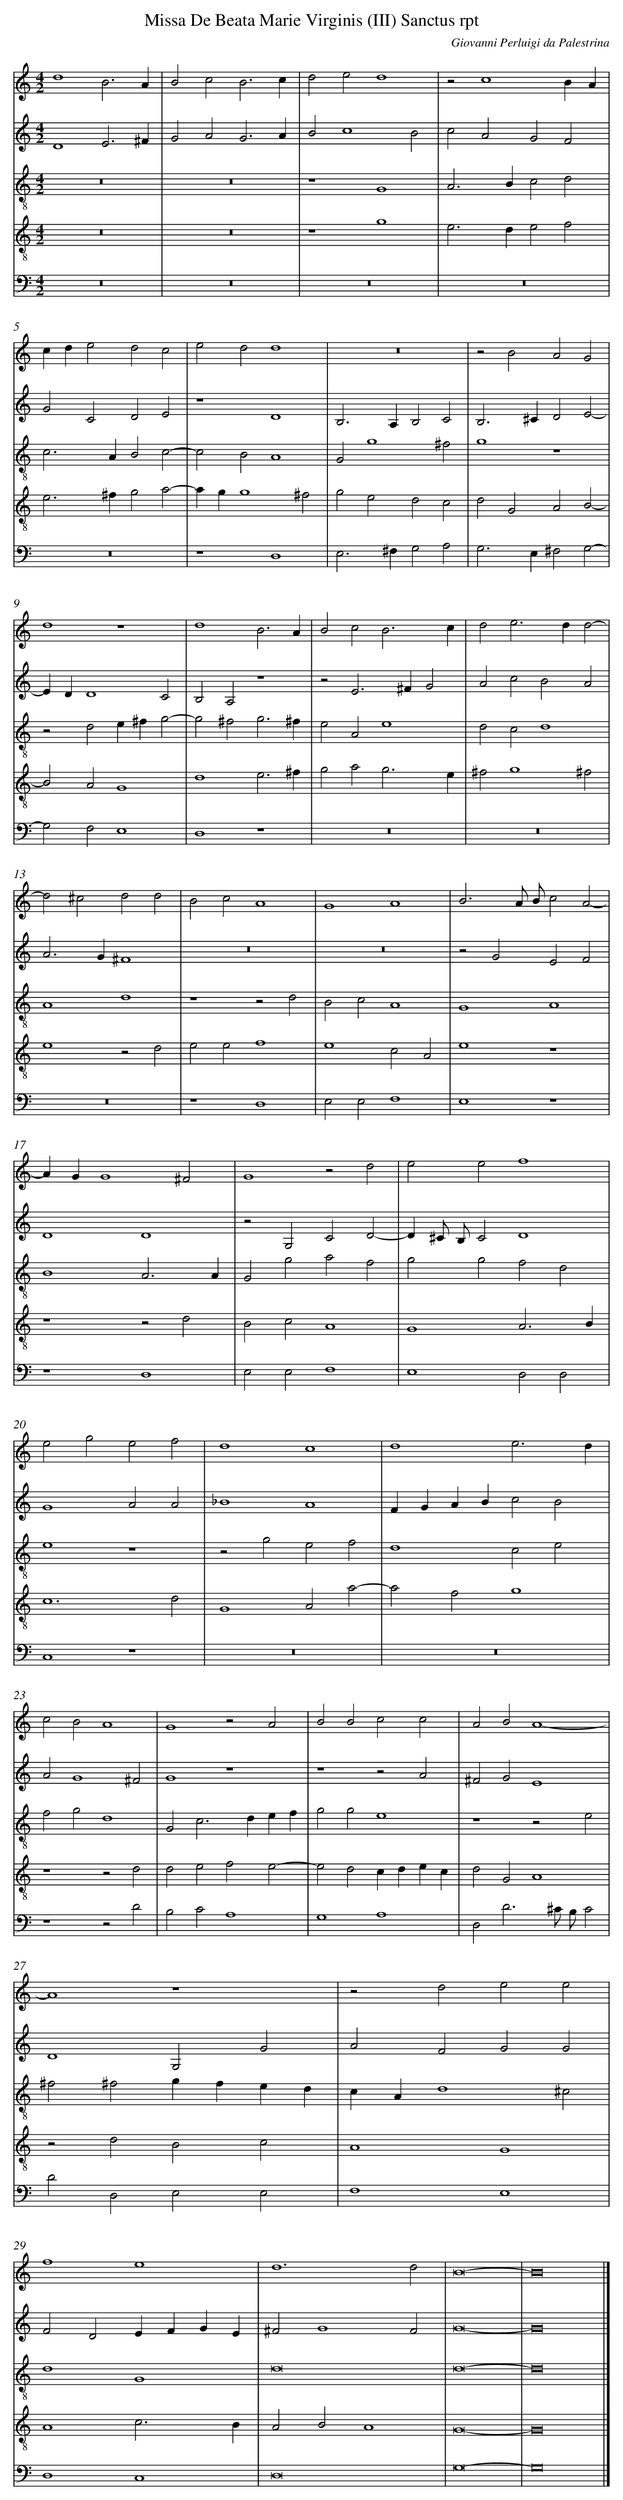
X:1
T: Missa De Beata Marie Virginis (III) Sanctus rpt
C: Giovanni Perluigi da Palestrina
L: 1/4
M: 4/2
V: 1 clef=treble
V: 2 clef=treble
V: 3 clef=treble-8
V: 4 clef=treble-8
V: 5 clef=bass
K: C
[V:1] d4B3A |
[V:2] D4E3^F |
[V:3] z8 |
[V:4] z8 |
[V:5] z8 |
[V:1] B2c2B3c |
[V:2] G2A2G3A |
[V:3] z8 |
[V:4] z8 |
[V:5] z8 |
[V:1] d2e2d4 |
[V:2] B2c4B2 |
[V:3] z4G4 |
[V:4] z4g4 |
[V:5] z8 |
[V:1] z2c4BA |
[V:2] c2A2G2F2 |
[V:3] A2>B2c2d2 |
[V:4] e2>d2e2f2 |
[V:5] z8 |
[V:1] cde2d2c2 |
[V:2] G2C2D2E2 |
[V:3] c2>A2B2c2- |
[V:4] e2>^f2g2a2- |
[V:5] z8 |
[V:1] e2d2d4 |
[V:2] z4D4 |
[V:3] c2B2A4 |
[V:4] agg4^f2 |
[V:5] z4D,4 |
[V:1] z8 |
[V:2] B,2>A,2B,2C2 |
[V:3] G2g4^f2 |
[V:4] g2e2d2c2 |
[V:5] E,2>^F,2G,2A,2 |
[V:1] z2B2A2G2 |
[V:2] B,2>^C2D2E2- |
[V:3] g4z4 |
[V:4] d2G2A2B2- |
[V:5] G,2>E,2^F,2G,2- |
[V:1] d4z4 |
[V:2] EDD4C2 |
[V:3] z2d2e^fg2- |
[V:4] B2A2G4 |
[V:5] G,2F,2E,4 |
[V:1] d4B3A |
[V:2] B,2A,2z4 |
[V:3] g2^f2g3^f |
[V:4] d4e3^f |
[V:5] D,4z4 |
[V:1] B2c2B3c |
[V:2] z2E2>^F2G2 |
[V:3] e2A2e4 |
[V:4] g2a2g3e |
[V:5] z8 |
[V:1] d2e2>d2d2- |
[V:2] A2c2B2A2 |
[V:3] d2c2d4 |
[V:4] ^f2g4^f2 |
[V:5] z8 |
[V:1] d2^c2d2d2 |
[V:2] A2>G2^F4 |
[V:3] A4d4 |
[V:4] e4z2d2 |
[V:5] z8 |
[V:1] B2c2A4 |
[V:2] z8 |
[V:3] z4z2d2 |
[V:4] e2e2f4 |
[V:5] z4D,4 |
[V:1] G4A4 |
[V:2] z8 |
[V:3] B2c2A4 |
[V:4] e4c2A2 |
[V:5] E,2E,2F,4 |
[V:1] B3A/ B/c2A2- |
[V:2] z2G2E2F2 |
[V:3] G4A4 |
[V:4] e4z4 |
[V:5] E,4z4 |
[V:1] AGG4^F2 |
[V:2] D4D4 |
[V:3] B4A3A |
[V:4] z4z2d2 |
[V:5] z4D,4 |
[V:1] G4z2d2 |
[V:2] z2G,2C2D2- |
[V:3] G2g2a2f2 |
[V:4] B2c2A4 |
[V:5] E,2E,2F,4 |
[V:1] e2e2f4 |
[V:2] D^C/ B,/C2D4 |
[V:3] g2g2f2d2 |
[V:4] G4A3B |
[V:5] E,4D,2D,2 |
[V:1] e2g2e2f2 |
[V:2] G4A2A2 |
[V:3] e4z4 |
[V:4] c6d2 |
[V:5] C,4z4 |
[V:1] d4c4 |
[V:2] _B4A4 |
[V:3] z2g2e2f2 |
[V:4] G4A2a2- |
[V:5] z8 |
[V:1] d4e3d |
[V:2] FGABc2B2 |
[V:3] d4c2e2 |
[V:4] a2f2g4 |
[V:5] z8 |
[V:1] c2B2A4 |
[V:2] A2G4^F2 |
[V:3] f2g2d4 |
[V:4] z4z2d2 |
[V:5] z4z2D2 |
[V:1] G4z2A2 |
[V:2] G4z4 |
[V:3] G2c2>d2ef |
[V:4] d2e2f2e2- |
[V:5] B,2C2A,4 |
[V:1] B2B2c2c2 |
[V:2] z4z2A2 |
[V:3] g2g2e4 |
[V:4] e2d2cdec |
[V:5] G,4A,4 |
[V:1] A2B2A4- |
[V:2] ^F2G2E4 |
[V:3] z4z2e2 |
[V:4] d2G2A4 |
[V:5] D,2D3^C/ B,/C2 |
[V:1] A4z4 |
[V:2] D4G,2G2 |
[V:3] ^f2^f2gfed |
[V:4] z2d2B2c2 |
[V:5] D2D,2E,2E,2 |
[V:1] z2d2e2e2 |
[V:2] A2F2G2G2 |
[V:3] cAd4^c2 |
[V:4] A4G4 |
[V:5] F,4E,4 |
[V:1] f4e4 |
[V:2] F2D2EFGE |
[V:3] d4G4 |
[V:4] A4c3B |
[V:5] D,4C,4 |
[V:1] d6d2 |
[V:2] ^F2G4F2 |
[V:3] d8 |
[V:4] A2B2A4 |
[V:5] D,8 |
[V:1] B8- |
[V:2] G8- |
[V:3] d8- |
[V:4] G8- |
[V:5] G,8- |
[V:1] B8 |]
[V:2] G8 |]
[V:3] d8 |]
[V:4] G8 |]
[V:5] G,8 |]
